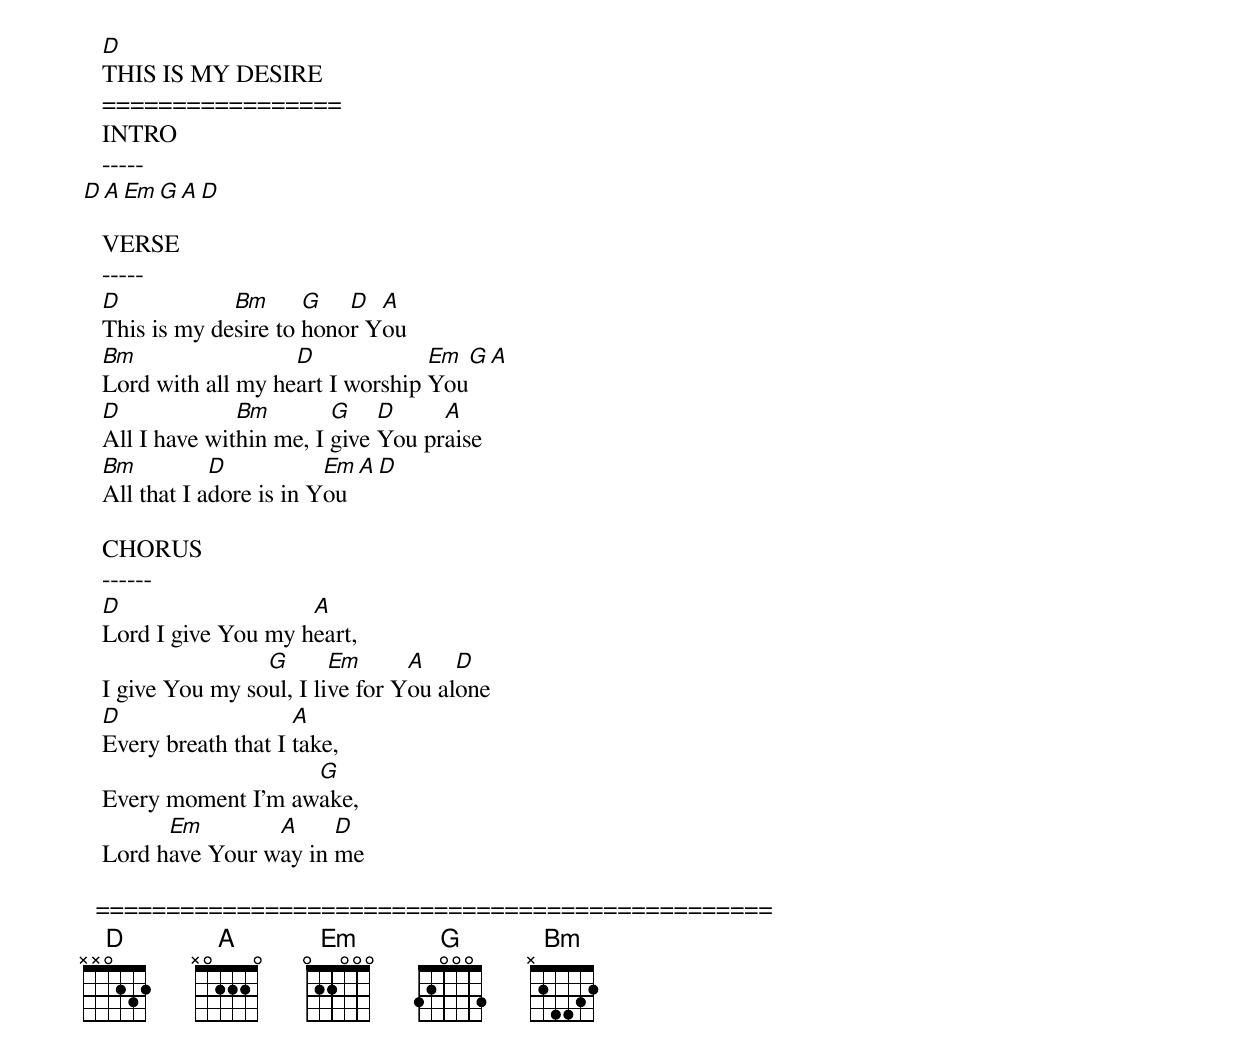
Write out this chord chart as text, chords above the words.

   D
   THIS IS MY DESIRE
   =================
   INTRO
   -----
   D  A  Em  G  A  D

   VERSE
   -----
   D            Bm      G   D  A
   This is my desire to honor You
   Bm                 D             Em   G   A
   Lord with all my heart I worship You
   D             Bm        G    D     A
   All I have within me, I give You praise
   Bm          D           Em   A   D
   All that I adore is in You

   CHORUS
   ------
   D                   A
   Lord I give You my heart,
                   G       Em      A    D
   I give You my soul, I live for You alone
   D                   A
   Every breath that I take,
                      G
   Every moment I'm awake,
         Em        A     D
   Lord have Your way in me

  ================================================
